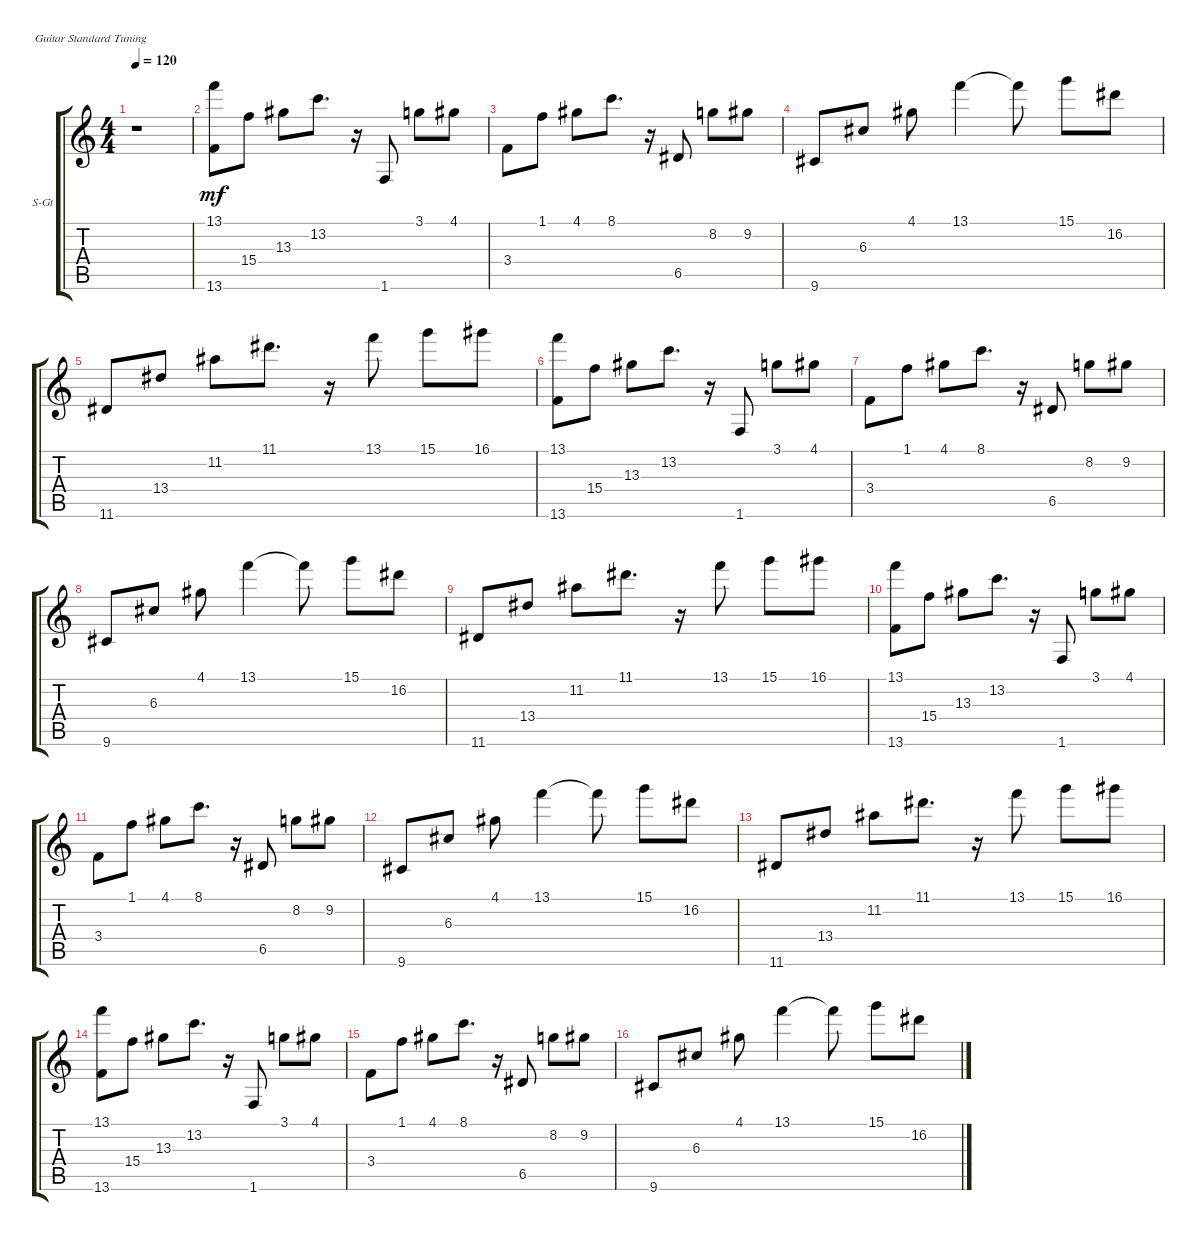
\defaultSystemsLayout 4
\bracketExtendMode groupsimilarinstruments
\firstSystemTrackNameOrientation horizontal
\otherSystemsTrackNameOrientation horizontal
\track ("Steel Guitar" "S-Gt") {instrument acousticguitarsteel}
\staff {score tabs}
\tuning (E4 B3 G3 D3 A2 E2)
\ts (4 4)
\tempo 120
\clef g2
\ks c
r.1{dy mf instrument acousticguitarsteel} |
(13.1 13.6).8 15.4.8 13.3.8 13.2.8{d} r.16 1.6.8 3.1.8 4.1.8 |
3.4.8 1.1.8 4.1.8 8.1.8{d} r.16 6.5.8 8.2.8 9.2.8 |
9.6.8 6.3.8 4.1.8 13.1.4 13.1{t}.8 15.1.8 16.2.8 |
11.6.8 13.4.8 11.2.8 11.1.8{d} r.16 13.1.8 15.1.8{beam merge} 16.1.8 |
(13.6 13.1).8 15.4.8 13.3.8 13.2.8{d} r.16 1.6.8 3.1.8 4.1.8 |
3.4.8 1.1.8 4.1.8 8.1.8{d} r.16 6.5.8{beam split} 8.2.8{beam merge} 9.2.8 |
9.6.8 6.3.8 4.1.8 13.1.4 13.1{t}.8 15.1.8 16.2.8 |
11.6.8 13.4.8 11.2.8 11.1.8{d} r.16 13.1.8 15.1.8 16.1.8 |
(13.6 13.1).8 15.4.8 13.3.8 13.2.8{d} r.16{beam merge} 1.6.8{beam split} 3.1.8 4.1.8 |
3.4.8 1.1.8 4.1.8 8.1.8{d} r.16 6.5.8{beam split} 8.2.8{beam merge} 9.2.8 |
9.6.8 6.3.8 4.1.8 13.1.4 13.1{t}.8 15.1.8 16.2.8 |
11.6.8 13.4.8 11.2.8 11.1.8{d} r.16 13.1.8 15.1.8 16.1.8 |
(13.6 13.1).8 15.4.8 13.3.8 13.2.8{d} r.16{beam merge} 1.6.8{beam split} 3.1.8 4.1.8 |
3.4.8 1.1.8 4.1.8 8.1.8{d} r.16 6.5.8{beam split} 8.2.8{beam merge} 9.2.8 |
9.6.8 6.3.8 4.1.8 13.1.4 13.1{t}.8 15.1.8 16.2.8
